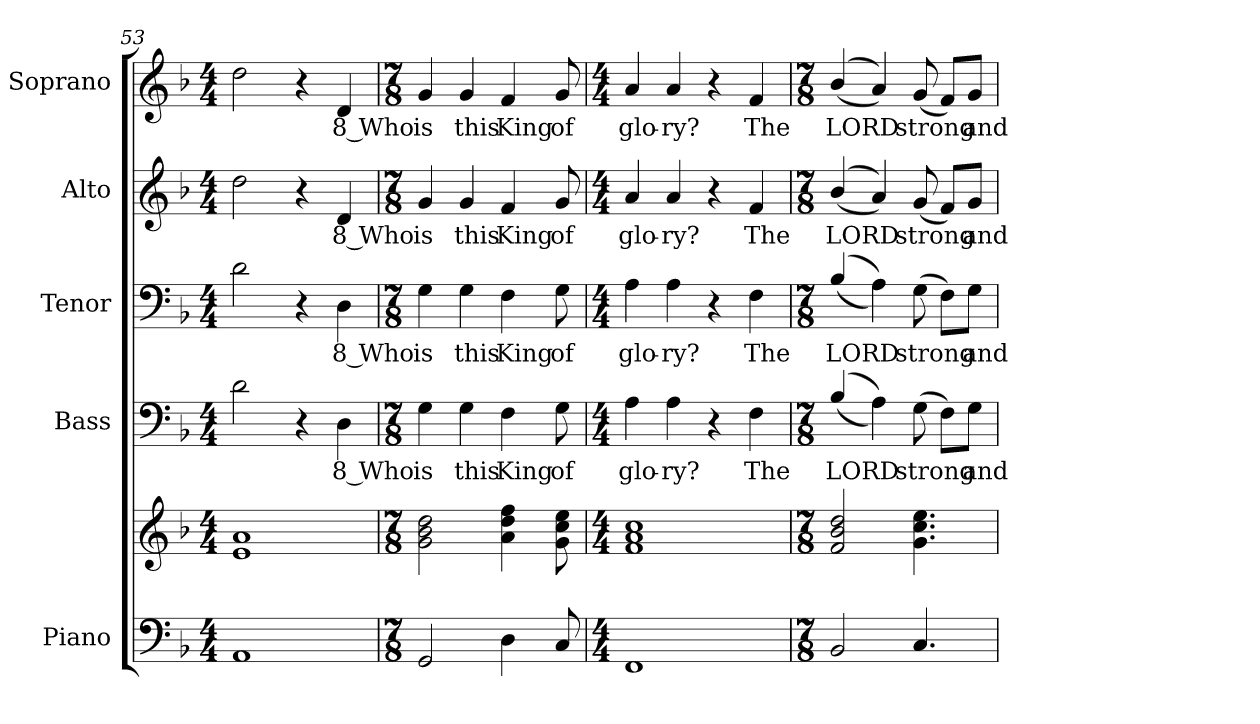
**kern	**kern	**kern	**text	**kern	**text	**kern	**text	**kern	**text
*part5	*part5	*part4	*part4	*part3	*part3	*part2	*part2	*part1	*part1
*staff6	*staff5	*staff4	*staff4	*staff3	*staff3	*staff2	*staff2	*staff1	*staff1
*I"Piano	*	*I"Bass	*	*I"Tenor	*	*I"Alto	*	*I"Soprano	*
*I'Pno.	*	*I'B.	*	*I'T.	*	*I'A.	*	*I'S.	*
!!LO:PB:g=z
*clefF4	*clefG2	*clefF4	*	*clefF4	*	*clefG2	*	*clefG2	*
*k[b-]	*k[b-]	*k[b-]	*	*k[b-]	*	*k[b-]	*	*k[b-]	*
*F:	*F:	*F:	*	*F:	*	*F:	*	*F:	*
*M4/4	*M4/4	*M4/4	*	*M4/4	*	*M4/4	*	*M4/4	*
=53	=53	=53	=53	=53	=53	=53	=53	=53	=53
1AAi	1ei 1ai	2di\	.	2di\	.	2ddi\	.	2ddi\	.
.	.	4r	.	4r	.	4r	.	4r	.
!	!	!	!LO:LY:b:color=#000000	!	!	!	!	!	!
!	!	!	!	!	!LO:LY:b:color=#000000	!	!	!	!
!	!	!	!	!	!	!	!LO:LY:b:color=#000000	!	!
!	!	!	!	!	!	!	!	!	!LO:LY:b:color=#000000
.	.	4Di\	8 Who	4Di\	8 Who	4di/	8 Who	4di/	8 Who
=54	=54	=54	=54	=54	=54	=54	=54	=54	=54
*M7/8	*M7/8	*M7/8	*	*M7/8	*	*M7/8	*	*M7/8	*
!	!	!	!LO:LY:b:color=#000000	!	!	!	!	!	!
!	!	!	!	!	!LO:LY:b:color=#000000	!	!	!	!
!	!	!	!	!	!	!	!LO:LY:b:color=#000000	!	!
!	!	!	!	!	!	!	!	!	!LO:LY:b:color=#000000
2GGi/	2gi\ 2b-i 2ddi	4Gi\	is	4Gi\	is	4gi/	is	4gi/	is
!	!	!	!LO:LY:b:color=#000000	!	!	!	!	!	!
!	!	!	!	!	!LO:LY:b:color=#000000	!	!	!	!
!	!	!	!	!	!	!	!LO:LY:b:color=#000000	!	!
!	!	!	!	!	!	!	!	!	!LO:LY:b:color=#000000
.	.	4Gi\	this	4Gi\	this	4gi/	this	4gi/	this
!	!	!	!LO:LY:b:color=#000000	!	!	!	!	!	!
!	!	!	!	!	!LO:LY:b:color=#000000	!	!	!	!
!	!	!	!	!	!	!	!LO:LY:b:color=#000000	!	!
!	!	!	!	!	!	!	!	!	!LO:LY:b:color=#000000
4Di\	4ai\ 4ddi 4ffi	4Fi\	King	4Fi\	King	4fi/	King	4fi/	King
!	!	!	!LO:LY:b:color=#000000	!	!	!	!	!	!
!	!	!	!	!	!LO:LY:b:color=#000000	!	!	!	!
!	!	!	!	!	!	!	!LO:LY:b:color=#000000	!	!
!	!	!	!	!	!	!	!	!	!LO:LY:b:color=#000000
8Ci/	8gi\ 8cci 8eei	8Gi\	of	8Gi\	of	8gi/	of	8gi/	of
=55	=55	=55	=55	=55	=55	=55	=55	=55	=55
*M4/4	*M4/4	*M4/4	*	*M4/4	*	*M4/4	*	*M4/4	*
!	!	!	!LO:LY:b:color=#000000	!	!	!	!	!	!
!	!	!	!	!	!LO:LY:b:color=#000000	!	!	!	!
!	!	!	!	!	!	!	!LO:LY:b:color=#000000	!	!
!	!	!	!	!	!	!	!	!	!LO:LY:b:color=#000000
1FFi	1fi 1ai 1cci	4Ai\	glo-	4Ai\	glo-	4ai/	glo-	4ai/	glo-
!	!	!	!LO:LY:b:color=#000000	!	!	!	!	!	!
!	!	!	!	!	!LO:LY:b:color=#000000	!	!	!	!
!	!	!	!	!	!	!	!LO:LY:b:color=#000000	!	!
!	!	!	!	!	!	!	!	!	!LO:LY:b:color=#000000
.	.	4Ai\	-ry?	4Ai\	-ry?	4ai/	-ry?	4ai/	-ry?
.	.	4r	.	4r	.	4r	.	4r	.
!	!	!	!LO:LY:b:color=#000000	!	!	!	!	!	!
!	!	!	!	!	!LO:LY:b:color=#000000	!	!	!	!
!	!	!	!	!	!	!	!LO:LY:b:color=#000000	!	!
!	!	!	!	!	!	!	!	!	!LO:LY:b:color=#000000
.	.	4Fi\	The	4Fi\	The	4fi/	The	4fi/	The
=56	=56	=56	=56	=56	=56	=56	=56	=56	=56
*M7/8	*M7/8	*M7/8	*	*M7/8	*	*M7/8	*	*M7/8	*
!	!	!	!LO:LY:b:color=#000000	!	!	!	!	!	!
!	!	!	!	!	!LO:LY:b:color=#000000	!	!	!	!
!	!	!	!	!	!	!	!LO:LY:b:color=#000000	!	!
!	!	!	!	!	!	!	!	!	!LO:LY:b:color=#000000
2BB-i/	2fi/ 2b-i 2ddi	((4B-i/	LORD	((4B-i/	LORD	((4b-i/	LORD	((4b-i/	LORD
.	.	4Ai\))	.	4Ai\))	.	4ai/))	.	4ai/))	.
!	!	!	!LO:LY:b:color=#000000	!	!	!	!	!	!
!	!	!	!	!	!LO:LY:b:color=#000000	!	!	!	!
!	!	!	!	!	!	!	!LO:LY:b:color=#000000	!	!
!	!	!	!	!	!	!	!	!	!LO:LY:b:color=#000000
4.Ci/	4.gi\ 4.cci 4.eei	(8Gi\	strong	(8Gi\	strong	(8gi/	strong	(8gi/	strong
.	.	8Fi\L)	.	8Fi\L)	.	8fi/L)	.	8fi/L)	.
!	!	!	!LO:LY:b:color=#000000	!	!	!	!	!	!
!	!	!	!	!	!LO:LY:b:color=#000000	!	!	!	!
!	!	!	!	!	!	!	!LO:LY:b:color=#000000	!	!
!	!	!	!	!	!	!	!	!	!LO:LY:b:color=#000000
.	.	8Gi\J	and	8Gi\J	and	8gi/J	and	8gi/J	and
=	=	=	=	=	=	=	=	=	=
*-	*-	*-	*-	*-	*-	*-	*-	*-	*-
